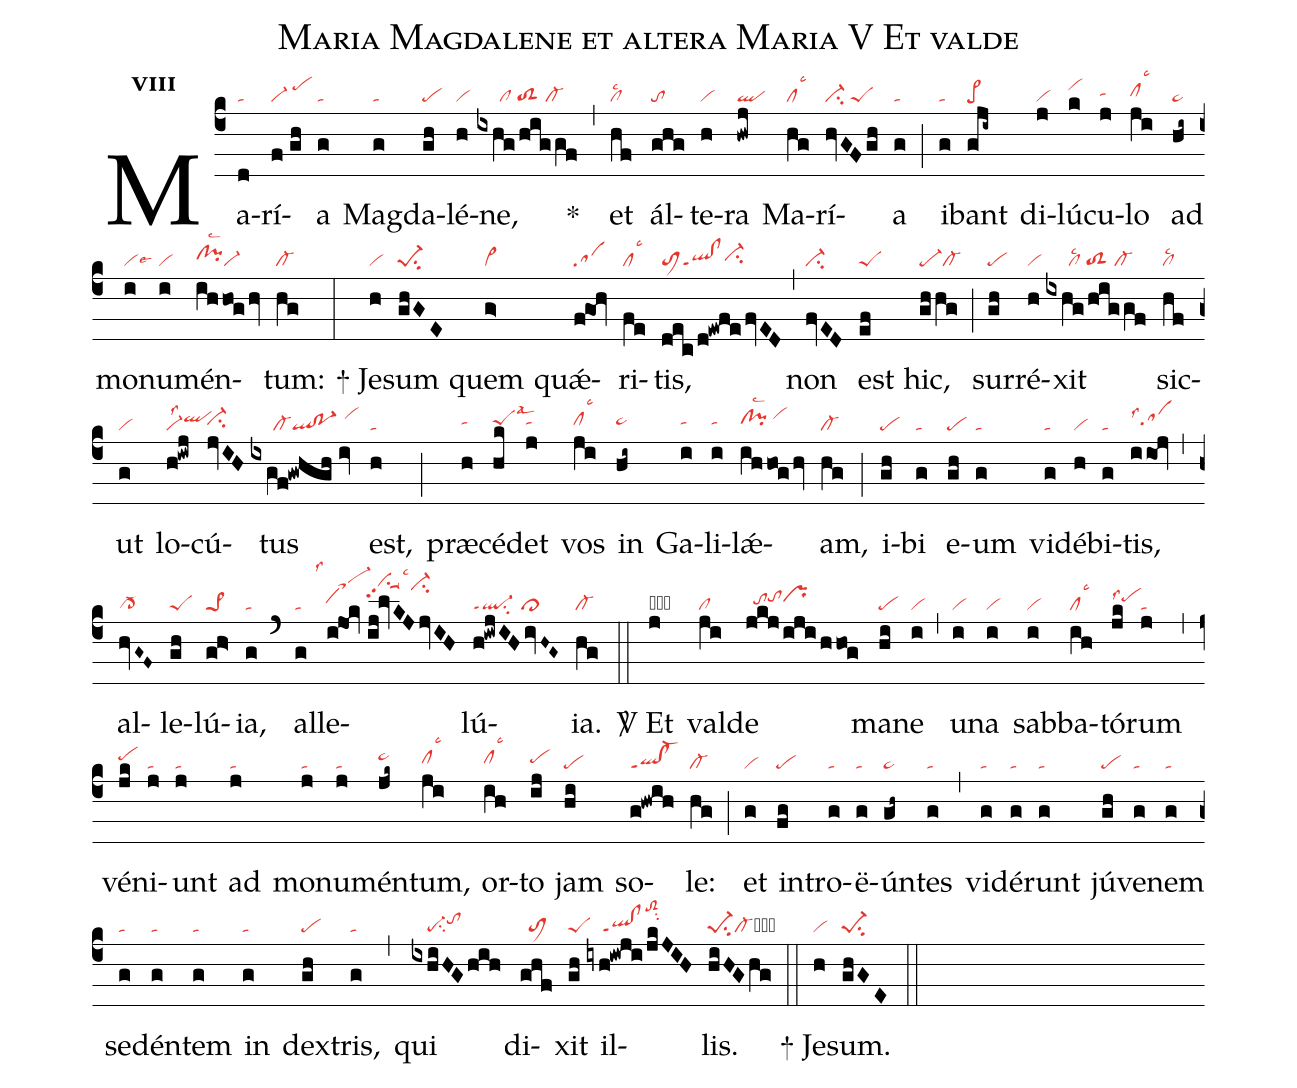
name:Maria Magdalene et altera Maria V Et valde;
office-part:re;
mode:8;
nabc-lines:1;
%%
initial-style: 1;
name: Maria Magdalene et altera Maria;
mode: 8;
office-part: Responsorium;
annotation: Resp.;
annotation: viii;
nabc-lines:1;
%%
(c4) Ma(d|ta)rí(f//gh|vi-/pehj)a(g|ta) Mag(g|ta)da(gh|pe)lé(h|vi)ne,(ixhg/hig/gf|//////cl/toS2/cl-) <sp>*</sp>(,) et(hf|cllsc2) ál(ghg|to)te(h|vi)ra(hwj|ql) Ma(hg|cllsc3)rí(hvGFgh|ci-/peS)a(g|ta) (;) i(g|ta)bant(gji~|pe>) di(j|vi)lú(k|vihj)cu(j|tahh)lo(ji|clhhlsc3) ad(hi~|pe~) mo(i|vilse6)nu(i|vi)mén(ihhog/hv|clhh!pihhlsc2vi-)tum:(hg|cl-) (:)

<sp>+</sp> Je(h|vi)sum(ghGE|pe-1su2) quem(g>|vi>) quǽ(f@goh|sa)ri(fe|cllsc3)tis,(dec/d!ewfe/fvED|toM1ql!clppt1ci-hh) (,) non(fvED|ci-) est(ef|peS) hic,(gh/hg|pe-cl-) (;) sur(gh|pe)ré(h|vi)xit(ixhg/hig/gf|//////cllsc2/toS2/cl-) sic(hf|cllsc2)ut(g|vi) lo(h!iwj|vi-lss2qlhi)cú(jvIH|ci-hh)tus(ixgf!gwhgh//iv|//////cl-ql!po-1/vihj) est,(h|ta) (;) præ(h|tahh)cé(hk|peShhlsal3)det(j|tahh) vos(ji|clhhlsc3) in(hi~|pe~hh) Ga(i|tahh)li(i|tahh)lǽ(ihhog/hv|clhh!pihhlsc2/vihj)am,(hg|cl-) (;) i(gh|pe)bi(g|ta) e(gh|pe)um(g|ta) vi(g|ta)dé(h|vi)bi(g|ta)tis,(iioj|sahhlss4) (,) al(hvG~F~|cl->)le(gh|peS)lú(gh>|pe>1)ia,(g|ta) (`) al(g|ta)le(i@jok//|```saM-1hhlss1|ij!lvKJjvIH|vihnsu1suu1pp2lsc3ci-hm)lú(h!iwjIH/ivH~G~|ql-ppt1su2/ci~)ia.(hg|cl-) (::)

<sp>V/</sp> Et(j|obvi) val(ji|cl)de(jkj/iji/hhog|//tohhtohiprhi) ma(hi|pe)ne(i|vi) (,) u(i|vi)na(i|vi) sab(i|vi)ba(ih|cllsc3)tó(jk|pehilss4)rum(j|ta) (,) vé(jk|pehi)ni(j|ta)unt(j|ta) ad(j|ta) mo(j|ta)nu(j|ta)mén(jk~|ta>hi)tum,(ji|clhhlsc3) or(ih|clhhlsc3)to(ij|pehh) jam(hi|pe) so(g!hwih|ql!cl-ppt1)le:(hg|cl-) (;) et(g|vi) in(fg|pe)tro(g|ta)ë(g|ta)ún(gh~|ta>)tes(g|ta) (,) vi(g|ta)dé(g|ta)runt(g|ta) jú(gh|pe)ve(g|ta)nem(g|ta) se(g|ta)dén(g|ta)tem(g|ta) in(g|ta) dex(gh|pe)tris,(g|ta) (,) qui(ixhiHGhih|////pe-su2tohi) di(ghf|//toM1)xit(gh|peS) il(iyh!iwji/jkJIH|////ql!clppt1toS2hmsu2)lis.(hiHGhg|pe-1su2cl-cb) (::)

<sp>+</sp> Je(h|vi)sum.(ghGE|pe-1su2) (::)
